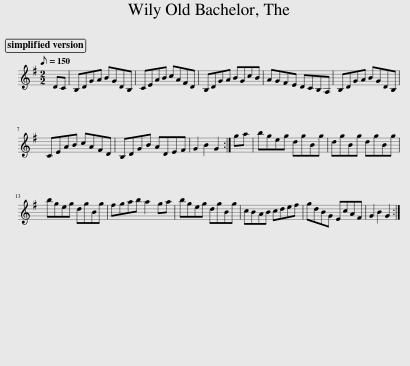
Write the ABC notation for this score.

X:1
L:1/8
Q:1/8=150
M:2/2
I:linebreak $
K:G
V:1 treble
V:1
 DC | B,DGA BGDB, | CEAB cAFD | B,DGA BGcB | AGFE DCB,A, | %5
 B,DGA BGDB, |$ CEAB cAFD | B,DGB ADEF | G2 B2 G2 :| ga | %10
 bgeg dgBg | dgBg dgBg |$ bgeg dgBg | fgab a2 ga | bgeg dgBg | %15
 cBAB cdef | gdBG EcAF | G2 B2 G2 :| %18
